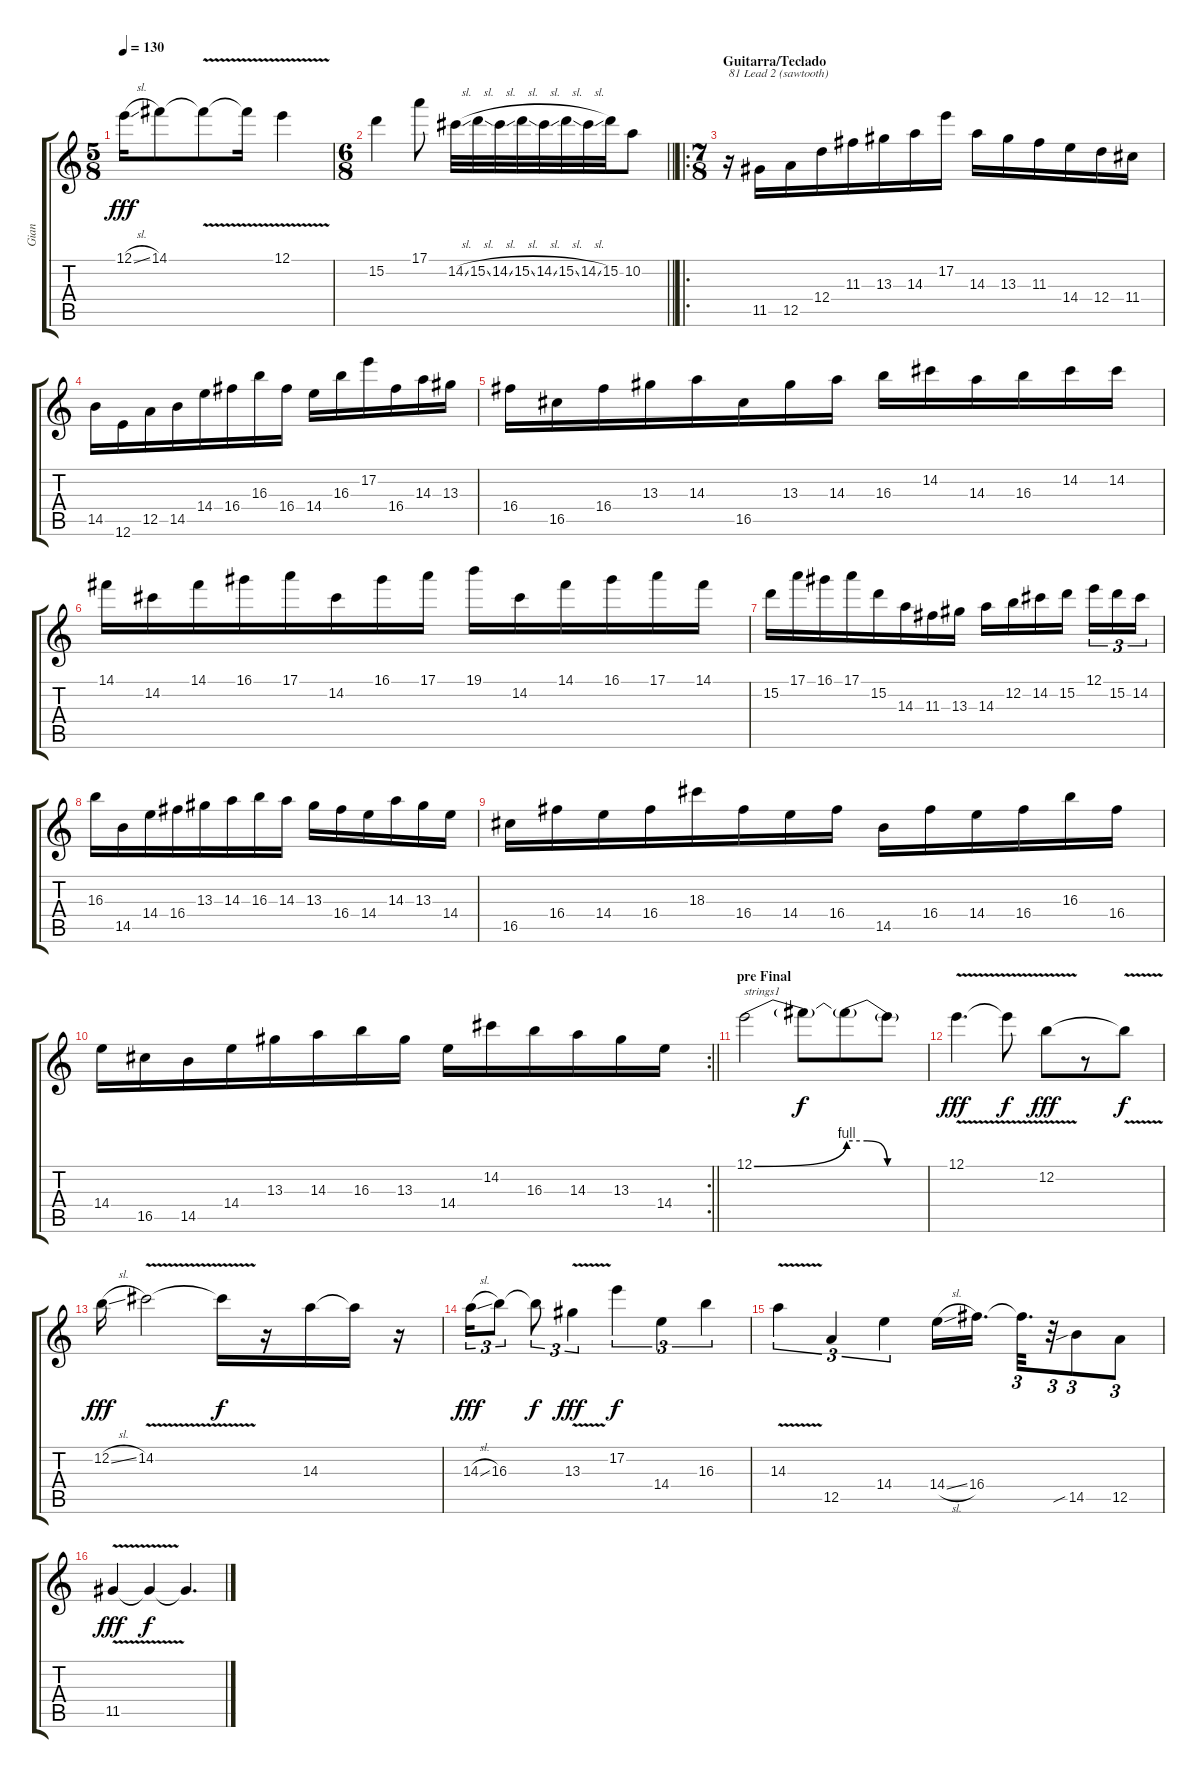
\track ("Gian" "Gian") {instrument overdrivenguitar}
\staff {score tabs}
\tuning (E4 B3 G3 D3 A2 E2) {hide}
\ts (5 8)
\tempo 130
\clef g2
\ks c
12.1{sl}.16{dy fff} 14.1.8 14.1{v t}.8 14.1{t}.16 12.1{v}.4 |
\ts (6 8)
\barLineRight lightlight
15.2.4 17.1.8 14.2{sl}.32 15.2{sl}.32 14.2{sl}.32 15.2{sl}.32 14.2{sl}.32 15.2{sl}.32 14.2{sl}.32 15.2.32 10.2.8 |
\ro
\ts (7 8)
\section ("" "Guitarra/Teclado")
r.16{txt "81 Lead 2 (sawtooth)"} 11.5.16 12.5.16 12.4.16 11.3.16 13.3.16 14.3.16 17.2.16 14.3.16 13.3.16 11.3.16 14.4.16 12.4.16 11.4.16 |
14.5.16 12.6.16 12.5.16 14.5.16 14.4.16 16.4.16 16.3.16 16.4.16 14.4.16 16.3.16 17.2.16 16.4.16 14.3.16 13.3.16 |
16.4.16 16.5.16 16.4.16 13.3.16 14.3.16 16.5.16 13.3.16 14.3.16 16.3.16 14.2.16 14.3.16 16.3.16 14.2.16 14.2.16 |
14.1.16 14.2.16 14.1.16 16.1.16 17.1.16 14.2.16 16.1.16 17.1.16 19.1.16 14.2.16 14.1.16 16.1.16 17.1.16 14.1.16 |
15.2.16 17.1.16 16.1.16 17.1.16 15.2.16 14.3.16 11.3.16 13.3.16 14.3.16 12.2.16 14.2.16 15.2.16 12.1.16{tu (3 2)} 15.2.16{tu (3 2)} 14.2.16{tu (3 2)} |
16.3.16 14.5.16 14.4.16 16.4.16 13.3.16 14.3.16 16.3.16 14.3.16 13.3.16 16.4.16 14.4.16 14.3.16 13.3.16 14.4.16 |
16.5.16 16.4.16 14.4.16 16.4.16 18.3.16 16.4.16 14.4.16 16.4.16 14.5.16 16.4.16 14.4.16 16.4.16 16.3.16 16.4.16 |
\rc 2
\barLineRight lightlight
14.4.16 16.5.16 14.5.16 14.4.16 13.3.16 14.3.16 16.3.16 13.3.16 14.4.16 14.2.16 16.3.16 14.3.16 13.3.16 14.4.16 |
\section ("" "pre Final")
12.1{be (bend 0 0 60 4)}.2{txt "strings1"} 12.1{t}.8{dy f} 12.1{be (custom 0 4 15 4 30 0 60 0) t}.8 12.1{t}.8 |
12.1{v}.4{d dy fff} 12.1{t}.8{dy f} 12.2{v}.8{dy fff} r.8 12.2{t}.8{dy f} |
12.2{sl}.16{dy fff} 14.2{v}.2 14.2{t}.16{dy f} r.16 14.3.16 14.3{t}.16 r.16 |
14.3{sl}.16{tu (3 2) dy fff} 16.3.8{tu (3 2)} 16.3{t}.8{tu (3 2) dy f} 13.3{v}.4{tu (3 2) dy fff} 17.2.4{tu (3 2) dy f} 14.4.4{tu (3 2)} 16.3.4{tu (3 2)} |
14.3{v}.4{tu (3 2)} 12.5.4{tu (3 2)} 14.4.4{tu (3 2)} 14.4{sl}.16 16.4.16{d} 16.4{t}.32{d tu (3 2)} r.32{tu (3 2)} 14.5{sib}.8{tu (3 2)} 12.5.8{tu (3 2)} |
11.5{v}.4{dy fff} 11.5{t}.4{dy f} 11.5{t}.4{d}
